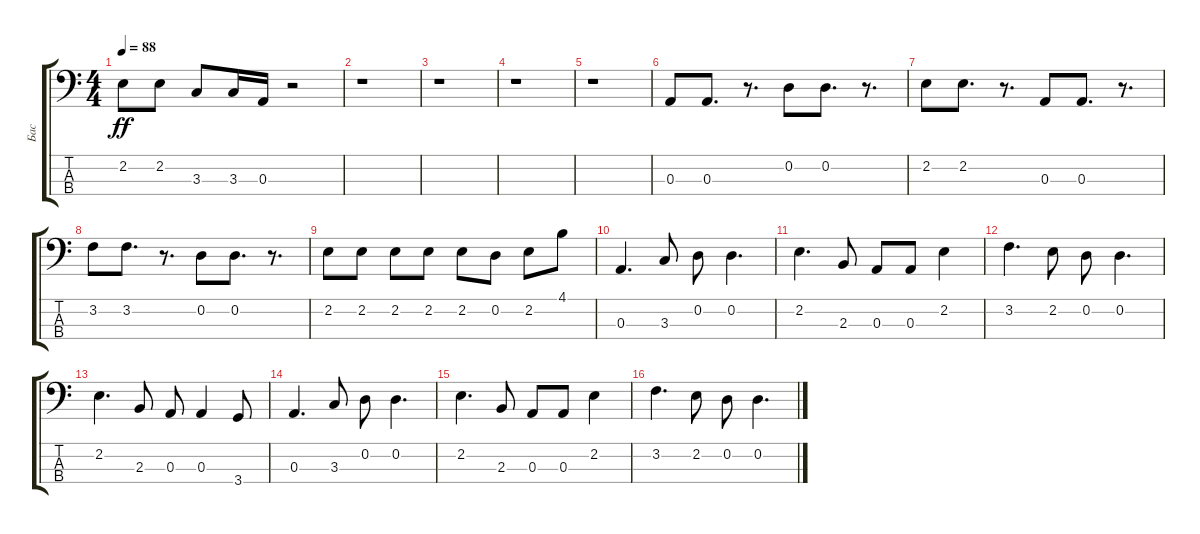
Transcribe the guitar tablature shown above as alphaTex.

\track ("Бас" "Бас") {instrument electricbassfinger}
\staff {score tabs}
\tuning (G2 D2 A1 E1) {hide}
\ts (4 4)
\tempo 88
\clef f4
\ks c
2.2.8{dy ff} 2.2.8 3.3.8 3.3.16 0.3.16 r.2 |
r.1 |
r.1 |
r.1 |
r.1 |
0.3.8 0.3.8{d} r.8{d} 0.2.8 0.2.8{d} r.8{d} |
2.2.8 2.2.8{d} r.8{d} 0.3.8 0.3.8{d} r.8{d} |
3.2.8 3.2.8{d} r.8{d} 0.2.8 0.2.8{d} r.8{d} |
2.2.8 2.2.8 2.2.8 2.2.8 2.2.8 0.2.8 2.2.8 4.1.8 |
0.3.4{d} 3.3.8 0.2.8 0.2.4{d} |
2.2.4{d} 2.3.8 0.3.8 0.3.8 2.2.4 |
3.2.4{d} 2.2.8 0.2.8 0.2.4{d} |
2.2.4{d} 2.3.8 0.3.8 0.3.4 3.4.8 |
0.3.4{d} 3.3.8 0.2.8 0.2.4{d} |
2.2.4{d} 2.3.8 0.3.8 0.3.8 2.2.4 |
3.2.4{d} 2.2.8 0.2.8 0.2.4{d}
